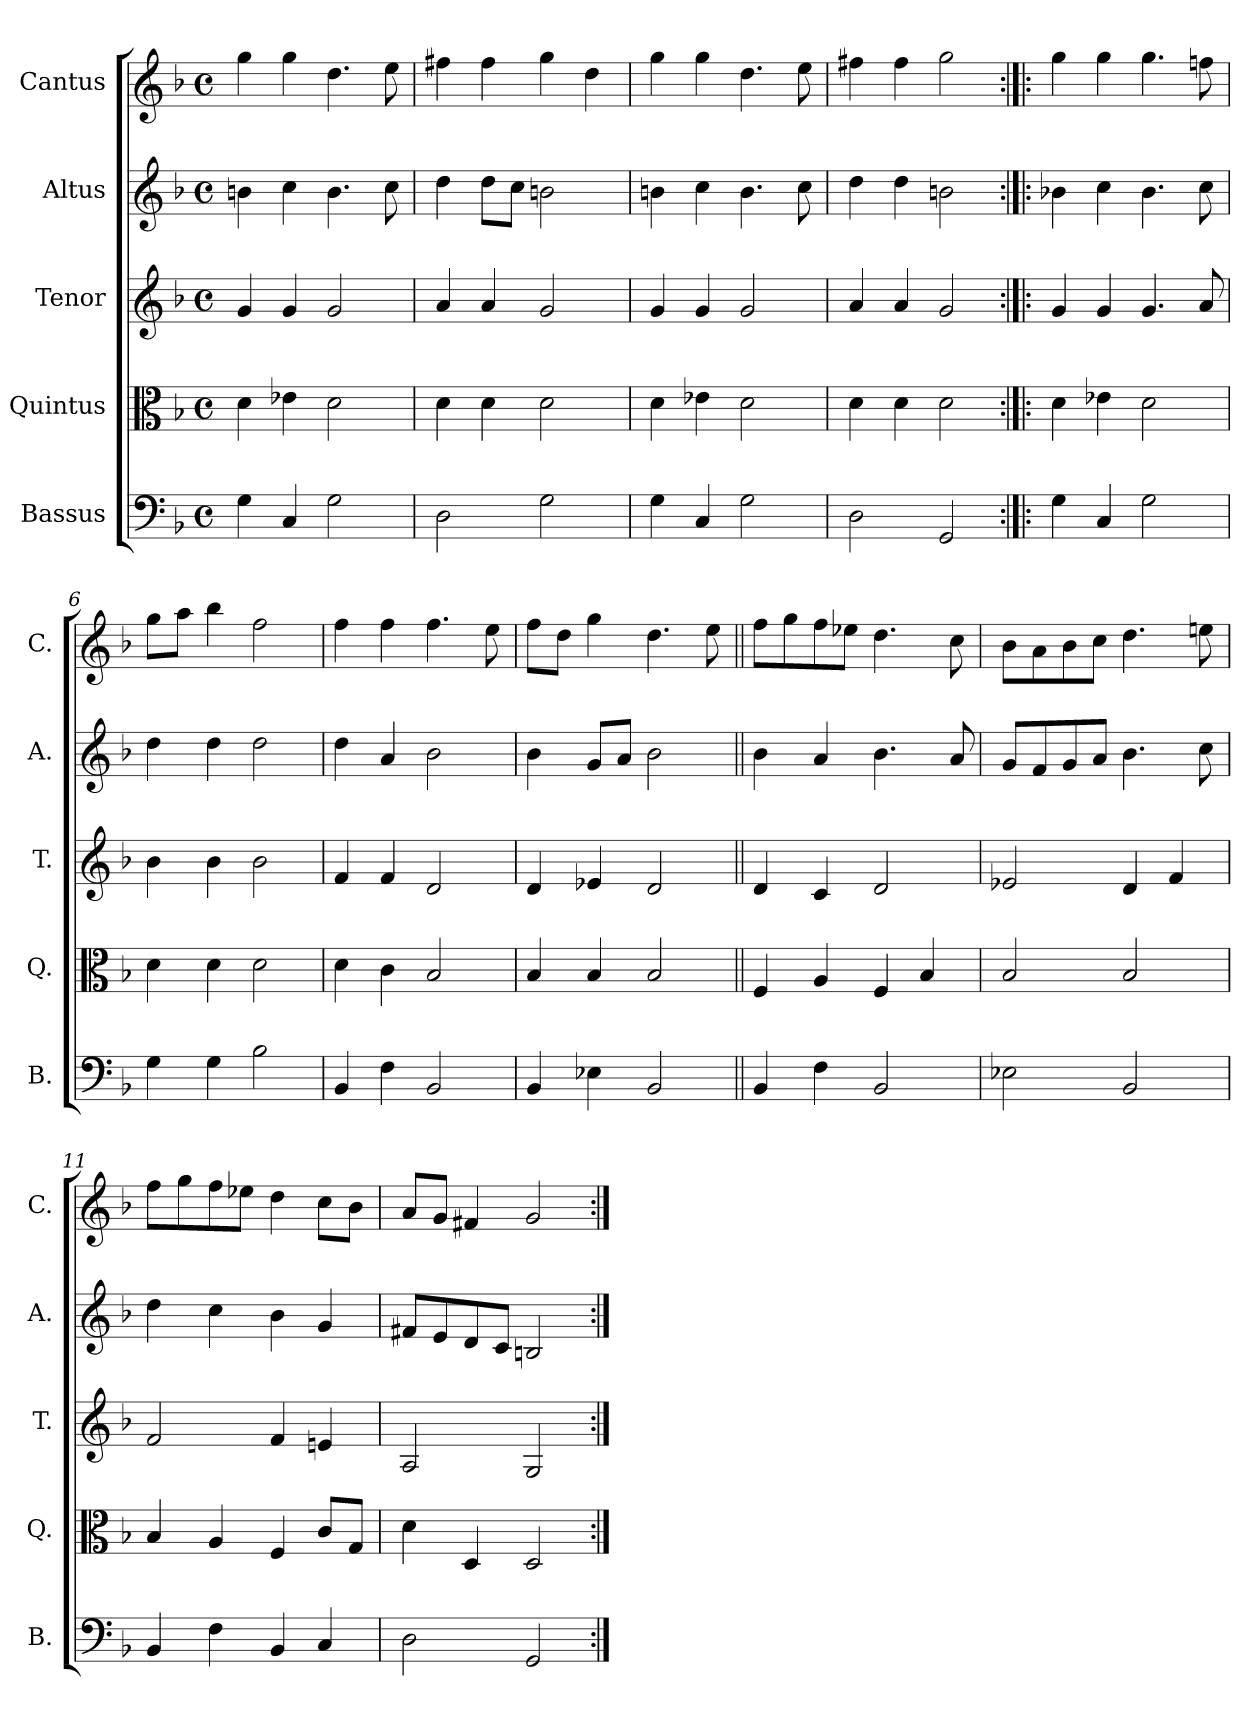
**kern	**kern	**kern	**kern	**kern
*part5	*part4	*part3	*part2	*part1
*staff5	*staff4	*staff3	*staff2	*staff1
*I"Bassus	*I"Quintus	*I"Tenor	*I"Altus	*I"Cantus
*I'B.	*I'Q.	*I'T.	*I'A.	*I'C.
*clefF4	*clefC3	*clefG2	*clefG2	*clefG2
*k[b-]	*k[b-]	*k[b-]	*k[b-]	*k[b-]
*F:	*F:	*F:	*F:	*F:
*M4/4	*M4/4	*M4/4	*M4/4	*M4/4
*met(c)	*met(c)	*met(c)	*met(c)	*met(c)
=1	=1	=1	=1	=1
4G\	4d\	4g/	4bn\	4gg\
4C/	4e-X\	4g/	4cc\	4gg\
2G\	2d\	2g/	4.b\	4.dd\
.	.	.	8cc\	8ee\
=2	=2	=2	=2	=2
2D\	4d\	4a/	4dd\	4ff#X\
.	4d\	4a/	8dd\L	4ff#\
.	.	.	8cc\J	.
2G\	2d\	2g/	2bn\	4gg\
.	.	.	.	4dd\
=3	=3	=3	=3	=3
4G\	4d\	4g/	4bn\	4gg\
4C/	4e-X\	4g/	4cc\	4gg\
2G\	2d\	2g/	4.b\	4.dd\
.	.	.	8cc\	8ee\
=4	=4	=4	=4	=4
2D\	4d\	4a/	4dd\	4ff#X\
.	4d\	4a/	4dd\	4ff#\
2GG/	2d\	2g/	2bn\	2gg\
=5:|!|:	=5:|!|:	=5:|!|:	=5:|!|:	=5:|!|:
4G\	4d\	4g/	4b-X\	4gg\
4C/	4e-X\	4g/	4cc\	4gg\
2G\	2d\	4.g/	4.b-\	4.gg\
.	.	8a/	8cc\	8ffn\
=6	=6	=6	=6	=6
4G\	4d\	4b-\	4dd\	8gg\L
.	.	.	.	8aa\J
4G\	4d\	4b-\	4dd\	4bb-\
2B-\	2d\	2b-\	2dd\	2ff\
!!LO:LB:g=z
=7	=7	=7	=7	=7
4BB-/	4d\	4f/	4dd\	4ff\
4F\	4c\	4f/	4a/	4ff\
2BB-/	2B-/	2d/	2b-\	4.ff\
.	.	.	.	8ee\
=8	=8	=8	=8	=8
4BB-/	4B-/	4d/	4b-\	8ff\L
.	.	.	.	8dd\J
4E-X\	4B-/	4e-X/	8g/L	4gg\
.	.	.	8a/J	.
2BB-/	2B-/	2d/	2b-\	4.dd\
.	.	.	.	8ee\
=9||	=9||	=9||	=9||	=9||
4BB-/	4F/	4d/	4b-\	8ff\L
.	.	.	.	8gg\
4F\	4A/	4c/	4a/	8ff\
.	.	.	.	8ee-X\J
2BB-/	4F/	2d/	4.b-\	4.dd\
.	4B-/	.	.	.
.	.	.	8a/	8cc\
=10	=10	=10	=10	=10
2E-X\	2B-/	2e-X/	8g/L	8b-\L
.	.	.	8f/	8a\
.	.	.	8g/	8b-\
.	.	.	8a/J	8cc\J
2BB-/	2B-/	4d/	4.b-\	4.dd\
.	.	4f/	.	.
.	.	.	8cc\	8een\
=11	=11	=11	=11	=11
4BB-/	4B-/	2f/	4dd\	8ff\L
.	.	.	.	8gg\
4F\	4A/	.	4cc\	8ff\
.	.	.	.	8ee-X\J
4BB-/	4F/	4f/	4b-\	4dd\
4C/	8c/L	4en/	4g/	8cc\L
.	8G/J	.	.	8b-\J
=12	=12	=12	=12	=12
2D\	4d\	2A/	8f#X/L	8a/L
.	.	.	8e/	8g/J
.	4D/	.	8d/	4f#X/
.	.	.	8c/J	.
2GG/	2D/	2G/	2Bn/	2g/
=:|!	=:|!	=:|!	=:|!	=:|!
*-	*-	*-	*-	*-
